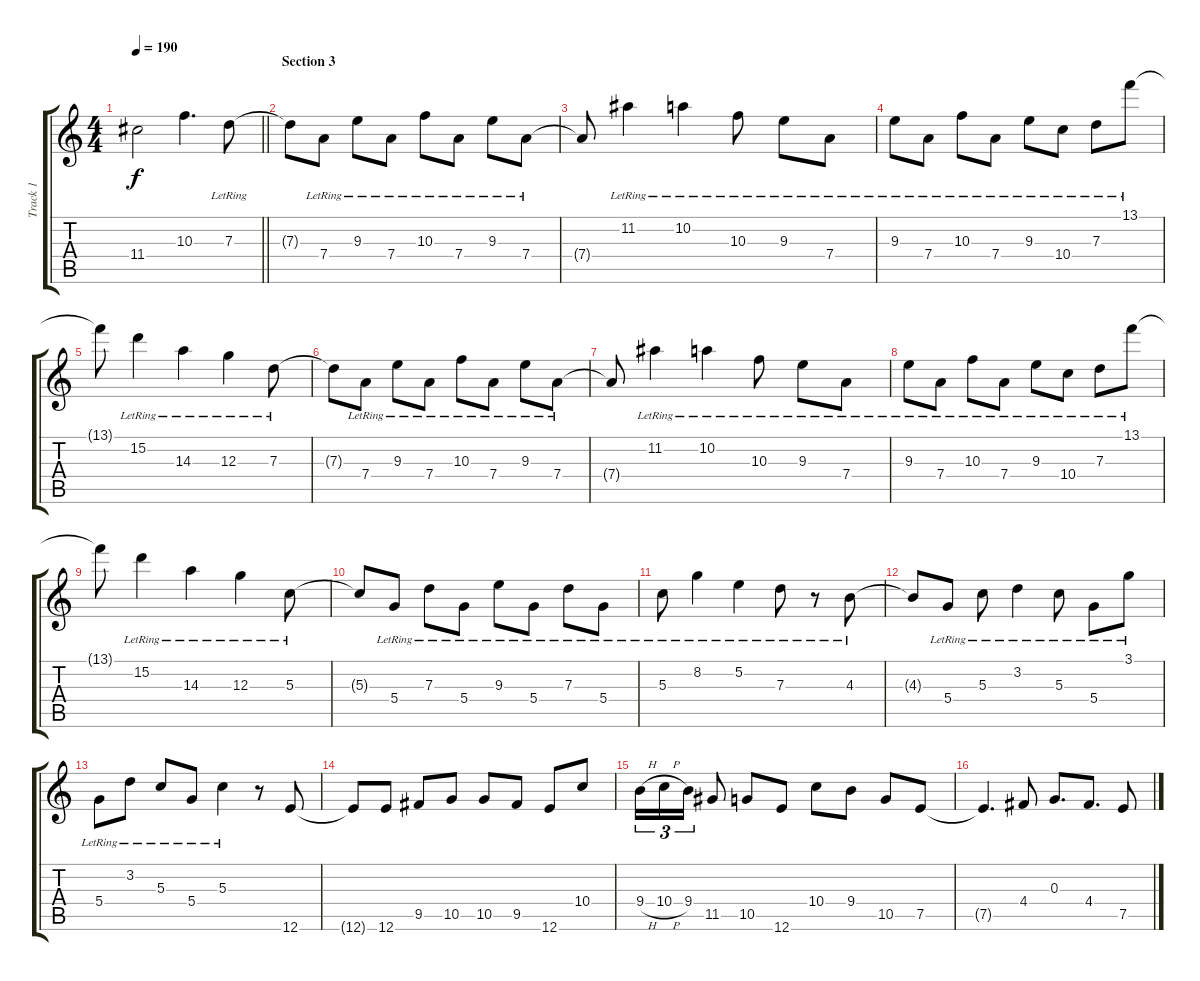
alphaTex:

\track ("Track 1" "Track 1") {instrument acousticguitarsteel}
\staff {score tabs}
\tuning (E4 B3 G3 D3 A2 E2) {hide}
\ts (4 4)
\tempo 190
\clef g2
\barLineRight lightlight
\ks c
11.4{t}.2{dy f} 10.3{t}.4{d} 7.3{lr}.8 |
\section ("" "Section 3")
7.3{t}.8 7.4{lr}.8 9.3{lr}.8 7.4{lr}.8 10.3{lr}.8 7.4{lr}.8 9.3{lr}.8 7.4{lr}.8 |
7.4{t}.8 11.2{lr}.4 10.2{lr}.4 10.3{lr}.8 9.3{lr}.8 7.4{lr}.8 |
9.3{lr}.8 7.4{lr}.8 10.3{lr}.8 7.4{lr}.8 9.3{lr}.8 10.4{lr}.8 7.3{lr}.8 13.1{lr}.8 |
13.1{t}.8 15.2{lr}.4 14.3{lr}.4 12.3{lr}.4 7.3{lr}.8 |
7.3{t}.8 7.4{lr}.8 9.3{lr}.8 7.4{lr}.8 10.3{lr}.8 7.4{lr}.8 9.3{lr}.8 7.4{lr}.8 |
7.4{t}.8 11.2{lr}.4 10.2{lr}.4 10.3{lr}.8 9.3{lr}.8 7.4{lr}.8 |
9.3{lr}.8 7.4{lr}.8 10.3{lr}.8 7.4{lr}.8 9.3{lr}.8 10.4{lr}.8 7.3{lr}.8 13.1{lr}.8 |
13.1{t}.8 15.2{lr}.4 14.3{lr}.4 12.3{lr}.4 5.3{lr}.8 |
5.3{t}.8 5.4{lr}.8 7.3{lr}.8 5.4{lr}.8 9.3{lr}.8 5.4{lr}.8 7.3{lr}.8 5.4{lr}.8 |
5.3{lr}.8 8.2{lr}.4 5.2{lr}.4 7.3{lr}.8 r.8 4.3{lr}.8 |
4.3{t}.8 5.4{lr}.8 5.3{lr}.8 3.2{lr}.4 5.3{lr}.8 5.4{lr}.8 3.1{lr}.8 |
5.4{lr}.8 3.2{lr}.8 5.3{lr}.8 5.4{lr}.8 5.3{lr}.4 r.8 12.6.8 |
12.6{t}.8 12.6.8 9.5.8 10.5.8 10.5.8 9.5.8 12.6.8 10.4.8 |
9.4{h}.16{tu (3 2)} 10.4{h}.16{tu (3 2)} 9.4.16{tu (3 2)} 11.5.8 10.5.8 12.6.8 10.4.8 9.4.8 10.5.8 7.5.8 |
7.5{t}.4{d} 4.4.8 0.3.8{d} 4.4.8{d} 7.5.8
